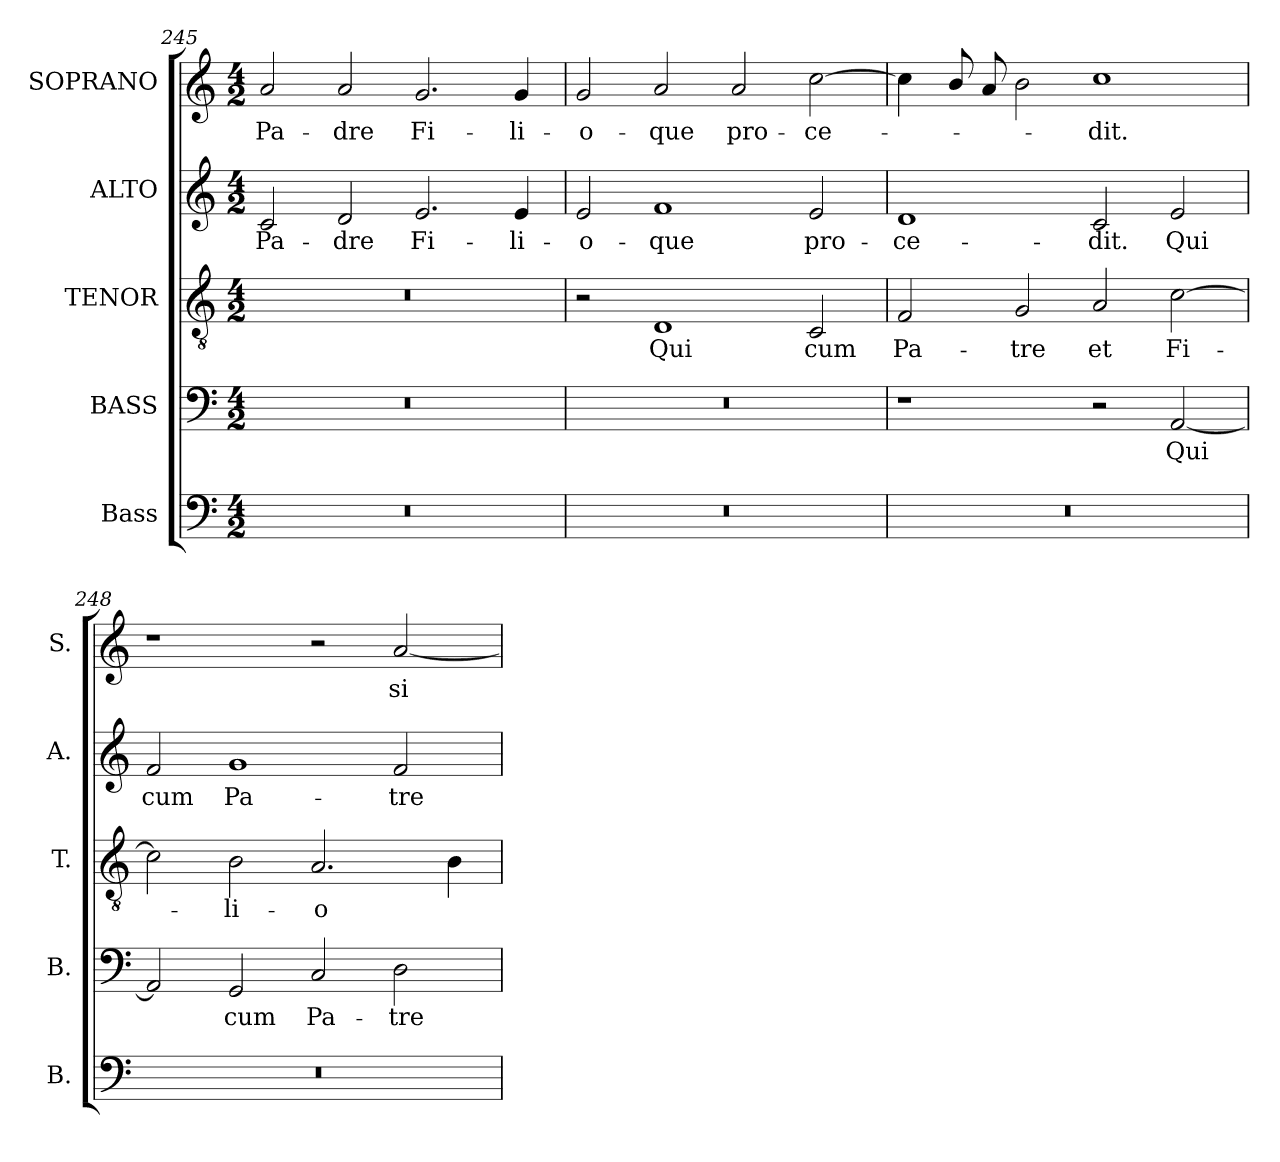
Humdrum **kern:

**kern	**kern	**text	**kern	**text	**kern	**text	**kern	**text
*part5	*part4	*part4	*part3	*part3	*part2	*part2	*part1	*part1
*staff5	*staff4	*staff4	*staff3	*staff3	*staff2	*staff2	*staff1	*staff1
*I"Bass	*I"BASS	*	*I"TENOR	*	*I"ALTO	*	*I"SOPRANO	*
*I'B.	*I'B.	*	*I'T.	*	*I'A.	*	*I'S.	*
*clefF4	*clefF4	*	*clefGv2	*	*clefG2	*	*clefG2	*
*	*	*	*ITrd7c12	*	*	*	*	*
*k[]	*k[]	*	*k[]	*	*k[]	*	*k[]	*
*C:	*C:	*	*C:	*	*C:	*	*C:	*
*M4/2	*M4/2	*	*M4/2	*	*M4/2	*	*M4/2	*
=245	=245	=245	=245	=245	=245	=245	=245	=245
!LO:N:vis=1	!LO:N:vis=1	!	!LO:N:vis=1	!	!	!	!	!
!	!	!	!	!	!	!LO:LY:b:color=#000000	!	!
!	!	!	!	!	!	!	!	!LO:LY:b:color=#000000
0r	0r	.	0r	.	2ci/	Pa-	2ai/	Pa-
!	!	!	!	!	!	!LO:LY:b:color=#000000	!	!
!	!	!	!	!	!	!	!	!LO:LY:b:color=#000000
.	.	.	.	.	2di/	-dre	2ai/	-dre
!	!	!	!	!	!	!LO:LY:b:color=#000000	!	!
!	!	!	!	!	!	!	!	!LO:LY:b:color=#000000
.	.	.	.	.	2.ei/	Fi-	2.gi/	Fi-
!	!	!	!	!	!	!LO:LY:b:color=#000000	!	!
!	!	!	!	!	!	!	!	!LO:LY:b:color=#000000
.	.	.	.	.	4ei/	-li-	4gi/	-li-
!!LO:PB:g=z
=246	=246	=246	=246	=246	=246	=246	=246	=246
!LO:N:vis=1	!LO:N:vis=1	!	!	!	!	!	!	!
!	!	!	!	!	!	!LO:LY:b:color=#000000	!	!
!	!	!	!	!	!	!	!	!LO:LY:b:color=#000000
0r	0r	.	2r	.	2ei/	-o-	2gi/	-o-
!	!	!	!	!LO:LY:b:color=#000000	!	!	!	!
!	!	!	!	!	!	!LO:LY:b:color=#000000	!	!
!	!	!	!	!	!	!	!	!LO:LY:b:color=#000000
.	.	.	1DDi	Qui	1fi	-que	2ai/	-que
!	!	!	!	!	!	!	!	!LO:LY:b:color=#000000
.	.	.	.	.	.	.	2ai/	pro-
!	!	!	!	!LO:LY:b:color=#000000	!	!	!	!
!	!	!	!	!	!	!LO:LY:b:color=#000000	!	!
!	!	!	!	!	!	!	!	!LO:LY:b:color=#000000
.	.	.	2CCi/	cum	2ei/	pro-	[2cci\	-ce-
=247	=247	=247	=247	=247	=247	=247	=247	=247
!LO:N:vis=1	!	!	!	!	!	!	!	!
!	!	!	!	!LO:LY:b:color=#000000	!	!	!	!
!	!	!	!	!	!	!LO:LY:b:color=#000000	!	!
0r	1r	.	2FFi/	Pa-	1di	-ce-	4cci\]	.
.	.	.	.	.	.	.	8bi/	.
.	.	.	.	.	.	.	8ai/	.
!	!	!	!	!LO:LY:b:color=#000000	!	!	!	!
.	.	.	2GGi/	-tre	.	.	2bi\	.
!	!	!	!	!LO:LY:b:color=#000000	!	!	!	!
!	!	!	!	!	!	!LO:LY:b:color=#000000	!	!
!	!	!	!	!	!	!	!	!LO:LY:b:color=#000000
.	2r	.	2AAi/	et	2ci/	-dit.	1cci	-dit.
!	!	!LO:LY:b:color=#000000	!	!	!	!	!	!
!	!	!	!	!LO:LY:b:color=#000000	!	!	!	!
!	!	!	!	!	!	!LO:LY:b:color=#000000	!	!
.	[2AAi/	Qui	[2Ci\	Fi-	2ei/	Qui	.	.
=248	=248	=248	=248	=248	=248	=248	=248	=248
!LO:N:vis=1	!	!	!	!	!	!	!	!
!	!	!	!	!	!	!LO:LY:b:color=#000000	!	!
0r	2AAi/]	.	2Ci\]	.	2fi/	cum	1r	.
!	!	!LO:LY:b:color=#000000	!	!	!	!	!	!
!	!	!	!	!LO:LY:b:color=#000000	!	!	!	!
!	!	!	!	!	!	!LO:LY:b:color=#000000	!	!
.	2GGi/	cum	2BBi\	-li-	1gi	Pa-	.	.
!	!	!LO:LY:b:color=#000000	!	!	!	!	!	!
!	!	!	!	!LO:LY:b:color=#000000	!	!	!	!
.	2Ci/	Pa-	2.AAi/	-o	.	.	2r	.
!	!	!LO:LY:b:color=#000000	!	!	!	!	!	!
!	!	!	!	!	!	!LO:LY:b:color=#000000	!	!
!	!	!	!	!	!	!	!	!LO:LY:b:color=#000000
.	2Di\	-tre	.	.	2fi/	-tre	[2ai/	si-
.	.	.	4BBi\	.	.	.	.	.
=	=	=	=	=	=	=	=	=
*-	*-	*-	*-	*-	*-	*-	*-	*-
